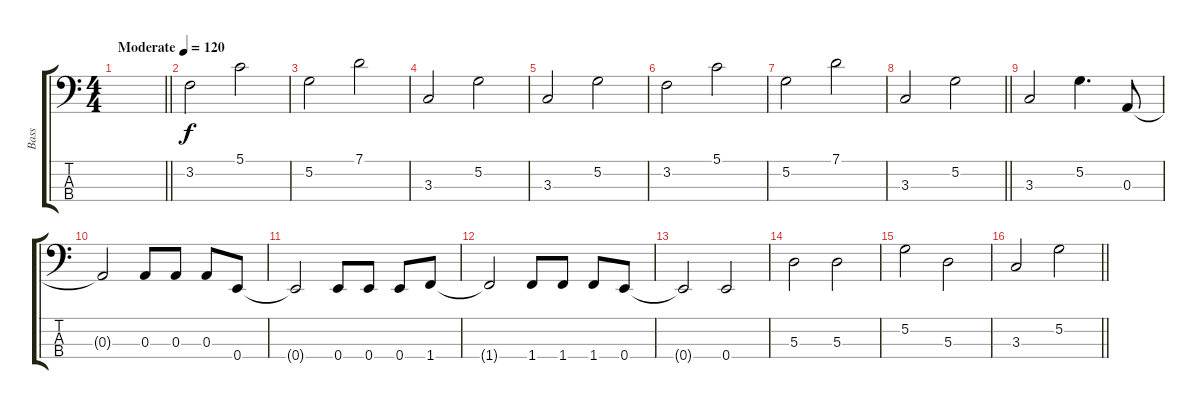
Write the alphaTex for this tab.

\track ("Bass" "Bass") {instrument electricbassfinger}
\staff {score tabs}
\tuning (G2 D2 A1 E1) {hide}
\ts (4 4)
\tempo (120 "Moderate")
\clef f4
\barLineRight lightlight
\ks c
|
3.2.2 5.1.2 |
5.2.2 7.1.2 |
3.3.2 5.2.2 |
3.3.2 5.2.2 |
3.2.2 5.1.2 |
5.2.2 7.1.2 |
\barLineRight lightlight
3.3.2 5.2.2 |
3.3.2 5.2.4{d} 0.3.8 |
0.3{t}.2 0.3.8 0.3.8 0.3.8 0.4.8 |
0.4{t}.2 0.4.8 0.4.8 0.4.8 1.4.8 |
1.4{t}.2 1.4.8 1.4.8 1.4.8 0.4.8 |
0.4{t}.2 0.4.2 |
5.3.2 5.3.2 |
5.2.2 5.3.2 |
\barLineRight lightlight
3.3.2 5.2.2
